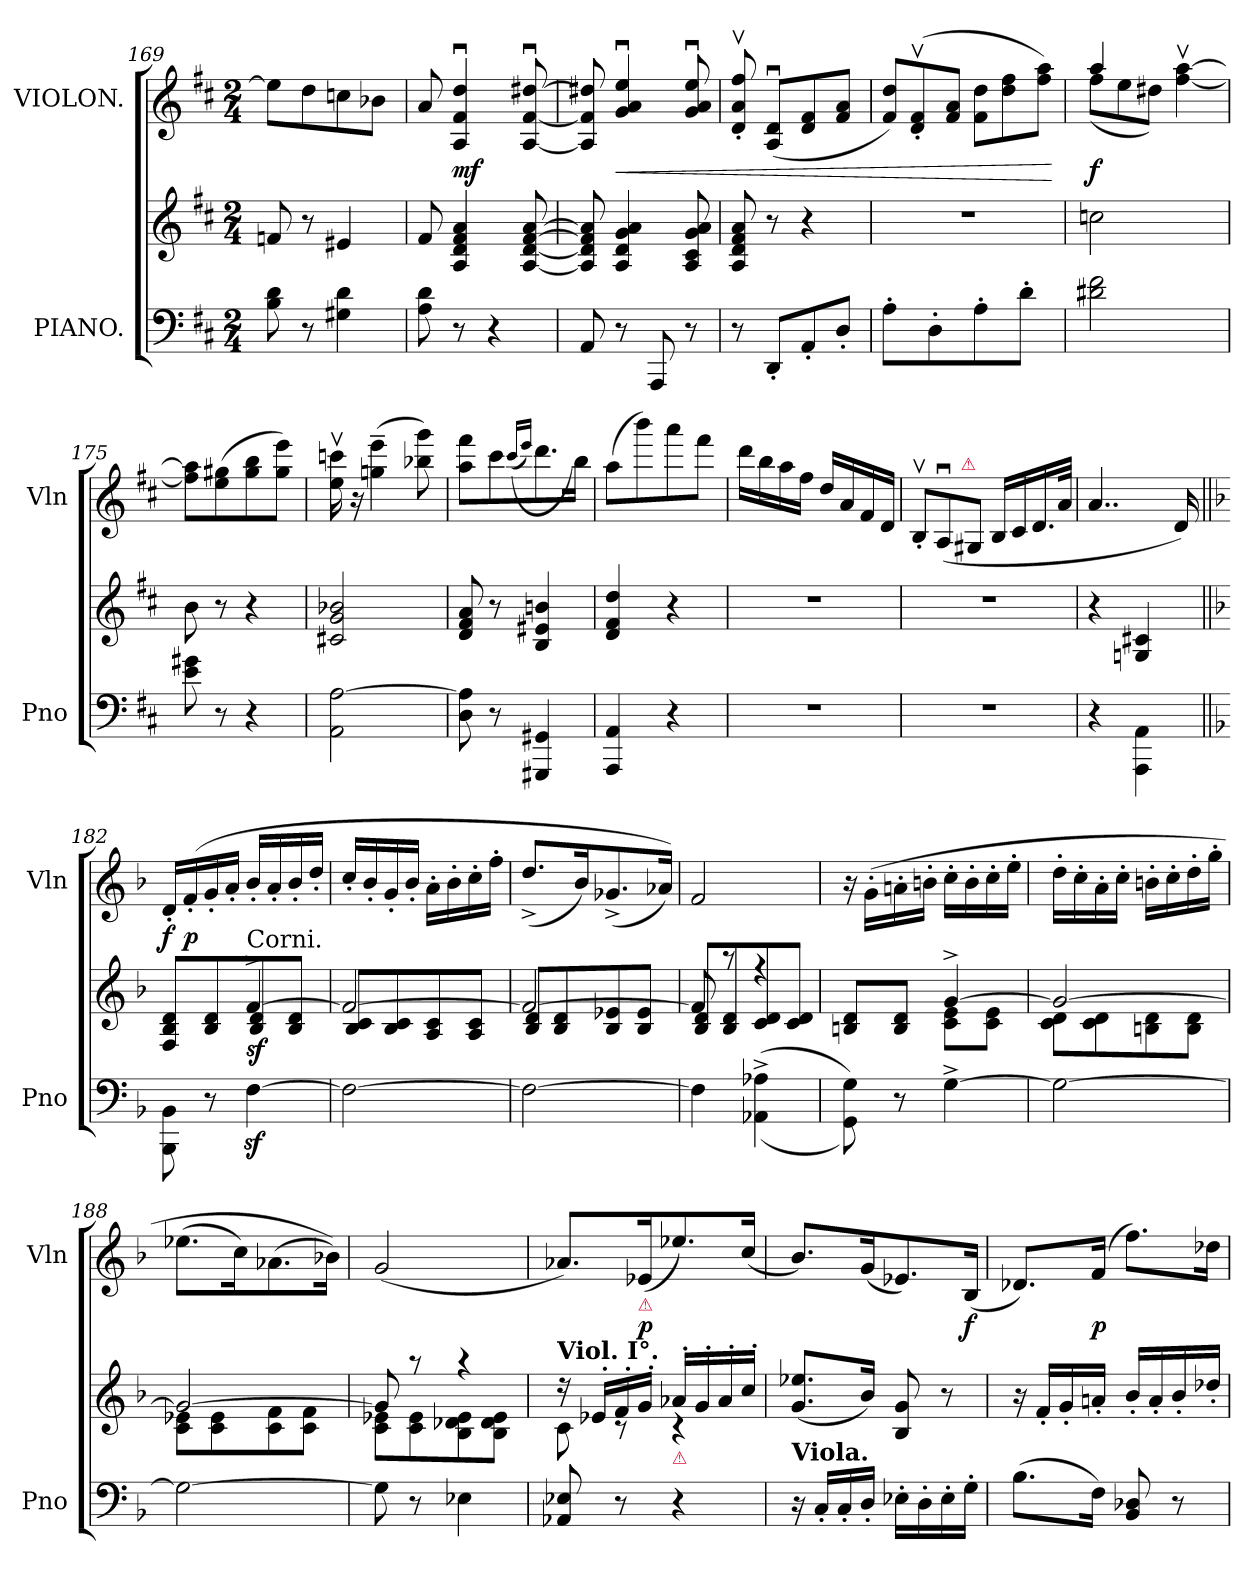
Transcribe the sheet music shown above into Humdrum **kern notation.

**kern	**kern	**dynam	**kern	**dynam
*part2	*part2	*part2	*part1	*part1
*staff3	*staff2	*staff2/3	*staff1	*staff1
*I"PIANO.	*	*	*I"VIOLON.	*
*I'Pno	*	*	*I'Vln	*
*clefF4	*clefG2	*	*clefG2	*
*k[f#c#]	*k[f#c#]	*	*k[f#c#]	*
*D:	*D:	*	*D:	*
*M2/4	*M2/4	*	*M2/4	*
=169	=169	=169	=169	=169
8B\ 8d\	8fn/	.	8ee\L]	.
8r	8r	.	8dd\	.
4G#X\ 4d\	4e#X/	.	8ccn\	.
.	.	.	8b-X\J	.
=170	=170	=170	=170	=170
8A\ 8d\	8f#/	.	8a/	.
8r	4A/ 4d/ 4f#/ 4a/	.	4Au/ 4f#u/ 4ddu/	mf
4r	.	.	.	.
.	[8A/ [8d/ [8f#/ [8a/	.	[8Au/ [8f#u/ [8dd#Xu/	.
=171	=171	=171	=171	=171
8AA/	8A]/ 8d]/ 8f#]/ 8a]/	.	8A]/ 8f#]/ 8dd#X]/	.
!	!	!	!	!LO:HP:b
8r	4A/ 4d/ 4g/ 4a/	.	4gu/ 4au/ 4eeu/	<
8AAA/	.	.	.	.
8r	8A/ 8c#/ 8g/ 8a/	.	8gu/ 8au/ 8eeu/	.
=172	=172	=172	=172	=172
8r	8A/ 8d/ 8f#/ 8a/	.	8d'v/ 8a'v/ 8ff#'v/	.
8DD'/L	8r	.	(8Au/ 8du/L	.
8AA'/	4r	.	8d/ 8f#/	.
8D'/J	.	.	8f#/ 8a/J	.
=173	=173	=173	=173	=173
*	*	*	*Xtuplet	*
8A'\L	2r	.	12f#/ 12dd/L)	.
.	.	.	(12d'v/ 12f#'v/	.
8D'\	.	.	.	.
.	.	.	12f#/ 12a/J	.
8A'\	.	.	12f#\ 12dd\L	.
.	.	.	12dd\ 12ff#\	.
8d'\J	.	.	.	.
.	.	.	12ff#\ 12aa\J)	.
.	.	.	.	[
=174	=174	=174	=174	=174
*	*	*	*^	*
2d#X\ 2f#\	2ccn\	.	4aa/	(12ff#\L	f
.	.	.	.	12ee\	.
.	.	.	.	12dd#X\J)	.
.	.	.	[4ff#v\ [4aav\	4ryy	.
*	*	*	*v	*v	*
=175	=175	=175	=175	=175
8e\ 8g#X\	8b\	.	8ff#]\ 8aa]\L	.
8r	8r	.	(8ee\ 8gg#X\	.
4r	4r	.	8gg#\ 8bb\	.
.	.	.	8gg#\ 8eee\J)	.
=176	=176	=176	=176	=176
2AA\ [2A\	2c#X/ 2g/ 2b-X/	.	16eev\ 16cccnv\	.
.	.	.	16r	.
.	.	.	(4ggn~\ 4eee~\	.
.	.	.	8bb-X\ 8ggg\)	.
=177	=177	=177	=177	=177
8D\ 8A]\	8d/ 8f#/ 8a/	.	8aa\ 8fff#\L	.
8r	8r	.	8ccc#\	.
.	.	.	((>16qqccc#/LL	.
.	.	.	16qqeee/JJ)	.
4GGG#X/ 4GG#X/	4B/ 4e#X/ 4bn/	.	8.ddd\	.
.	.	.	16bb\Jk)	.
=178	=178	=178	=178	=178
4AAA/ 4AA/	4d/ 4f#/ 4dd/	.	(8aa\L	.
.	.	.	8bbb\)	.
4r	4r	.	8aaa\	.
.	.	.	8fff#\J	.
=179	=179	=179	=179	=179
2r	2r	.	16ddd\LL	.
.	.	.	16bb\	.
.	.	.	16aa\	.
.	.	.	16ff#\JJ	.
.	.	.	16dd/LL	.
.	.	.	16a/	.
.	.	.	16f#/	.
.	.	.	16d/JJ	.
=180	=180	=180	=180	=180
2r	2r	.	12B'v/L	.
.	.	.	(12Au/	.
!	!	!	!LO:TX:a:B:color=crimson:t=⚠	!
.	.	.	12G#X/J	.
.	.	.	16B/LL	.
.	.	.	16c#/	.
.	.	.	16.d/	.
.	.	.	32a/JJk	.
=181	=181	=181	=181	=181
4r	4r	.	4..a/	.
4AAA\ 4AA\	4Gn/ 4c#X/	.	.	.
.	.	.	16d/)	.
=182||	=182||	=182||	=182||	=182||
*k[b-]	*k[b-]	*	*k[b-]	*
*F:	*F:	*	*F:	*
*	*^	*	*	*
8BBB-\ 8BB-\	4ryy	8F/ 8B-/ 8d/L	.	16d'/LL	f
.	.	.	.	(16f'/	p
8r	.	8B-/ 8d/	.	16g'/	.
.	.	.	.	16a'/JJ	.
!	!LO:TX:a:t=Corni.	!	!	!	!
[4Fz<\	[4f^>/	8B-/ 8d/	sf	16b-'/LL	.
.	.	.	.	16a'/	.
.	.	8B-/ 8d/J	.	16b-'/	.
.	.	.	.	16dd'/JJ	.
=183	=183	=183	=183	=183	=183
2F\_	2f/_	8B-/ 8c/L	.	16cc'/LL	.
.	.	.	.	16b-'/	.
.	.	8B-/ 8c/	.	16g'/	.
.	.	.	.	16b-'/JJ	.
.	.	8A/ 8c/	.	16a'\LL	.
.	.	.	.	16b-'\	.
.	.	8A/ 8c/J	.	16cc'\	.
.	.	.	.	16ff'\JJ	.
=184	=184	=184	=184	=184	=184
2F\_	2f/_	8B-/ 8d/L	.	(8.dd^/L	.
.	.	8B-/ 8d/	.	.	.
.	.	.	.	16b-/K)	.
.	.	8B-/ 8e-X/	.	(8.g-X^/	.
.	.	8B-/ 8e-/J	.	.	.
.	.	.	.	16a-X/Jk))	.
=185	=185	=185	=185	=185	=185
4F\]	8f/]	8B-/ 8d/L	.	2f/	.
.	8raa	8B-/ 8d/	.	.	.
(<(<4AA-X^\ 4A-X^\	4r	8c/ 8d/	.	.	.
.	.	8c/ 8d/J	.	.	.
=186	=186	=186	=186	=186	=186
8GG\ 8G\))	4ryy	8Bn/ 8d/L	.	16r	.
.	.	.	.	(16g'\LL	.
8r	.	8B/ 8d/J	.	16an'\	.
.	.	.	.	16bn'\JJ	.
[4G^\	[4g^/	8c\ 8e\L	.	16cc'\LL	.
.	.	.	.	16b'\	.
.	.	8c\ 8e\J	.	16cc'\	.
.	.	.	.	16ee'\JJ	.
=187	=187	=187	=187	=187	=187
2G\_	2g/_	8c\ 8d\L	.	16dd'\LL	.
.	.	.	.	16cc'\	.
.	.	8c\ 8d\	.	16a'\	.
.	.	.	.	16cc'\JJ	.
.	.	8Bn\ 8d\	.	16bn'\LL	.
.	.	.	.	16cc'\	.
.	.	8B\ 8d\J	.	16dd'\	.
.	.	.	.	16gg'\JJ	.
=188	=188	=188	=188	=188	=188
2G\_	2g/_	8c\ 8e-X\L	.	(8.ee-X\L	.
.	.	8c\ 8e-\	.	.	.
.	.	.	.	16cc\K)	.
.	.	8c\ 8f\	.	(8.a-X\	.
.	.	8c\ 8f\J	.	.	.
.	.	.	.	16b-X\Jk))	.
=189	=189	=189	=189	=189	=189
8G\]	8g/]	8c\ 8e-X\L	.	(2g/	.
8r	8raa	8c\ 8e-\	.	.	.
4E-X\	4raa	8B-\ 8d-X\ 8e-\	.	.	.
.	.	8B-\ 8d-\ 8e-\J	.	.	.
=190	=190	=190	=190	=190	=190
!	!LO:TX:a:B:t=Viol. I°.	!	!	!	!
8AA-X/ 8E-X/	16rdd	8c\	.	8.a-X/L)	.
.	16e-X'/LL	.	.	.	.
8r	16f'/	8rc	.	.	.
!	!	!	!	!LO:TX:b:B:color=crimson:t=⚠	!
.	16g'/JJ	.	.	(16e-X/K	p
!	!LO:TX:b:color=crimson:t=⚠	!	!	!	!
4r	16a-X'/LL	4rc	.	8.ee-X/)	.
.	16g'/	.	.	.	.
.	16a-'/	.	.	.	.
.	16cc'/JJ	.	.	(16cc/Jk	.
*	*v	*v	*	*	*
=191	=191	=191	=191	=191
!LO:TX:a:B:t=Viola.	!	!	!	!
16r	(8.g/ 8.ee-X/L	.	8.b-/L)	.
16C'/LL	.	.	.	.
16C'/	.	.	.	.
16D'/JJ	16b-/Jk)	.	(16g/K	.
16E-X'\LL	8B-/ 8g/	.	8.e-X/)	.
16D'\	.	.	.	.
16E-'\	8r	.	.	.
16G'\JJ	.	.	(16B-/Jk	f
=192	=192	=192	=192	=192
(8.B-\L	16r	.	8.d-X/L)	.
.	16f'/LL	.	.	.
.	16g'/	.	.	.
16F\Jk)	16an'/JJ	.	(16f/Jk	p
8BB-/ 8D-X/	16b-'/LL	.	8.ff\L)	.
.	16a'/	.	.	.
8r	16b-'/	.	.	.
.	16dd-X'/JJ	.	16dd-X\Jk	.
=	=	=	=	=
*-	*-	*-	*-	*-
